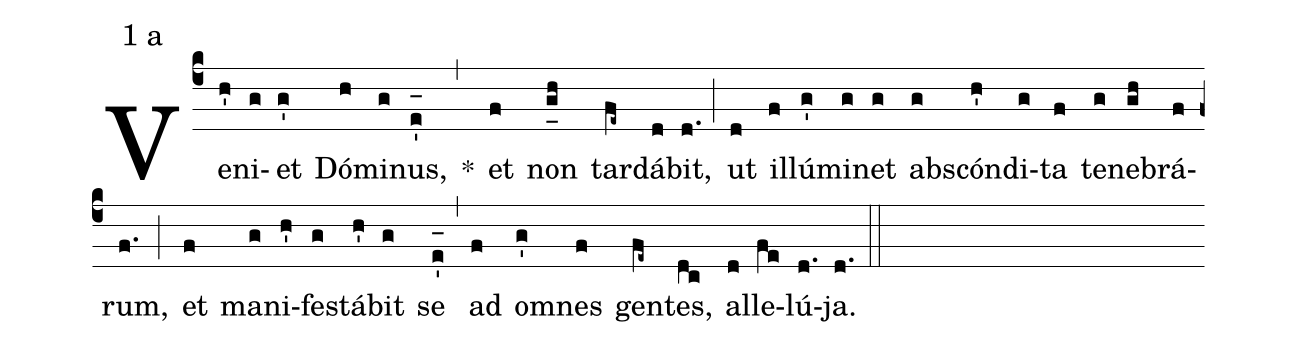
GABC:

mode:1 a;
%%
(c4) Ve(h')ni(g)et(g') Dó(h)mi(g)nus,(e'_[oh:h]) *(,) et(f) non(g_[uh:l]h) tar(fe~)dá(d)bit,(d.) (;) ut(d) il(f)lú(g')mi(g)net(g) abs(g)cón(h')di(g)ta(f) te(g)ne(gh)brá(f)rum,(f.) (;) et(f) ma(g)ni(h')fe(g)stá(h')bit(g) se(e'_[oh:h]) (,) ad(f) o(g')mnes(f) gen(fe~)tes,(dc) al(d)le(fe)lú(d.)ja.(d.) (::)
